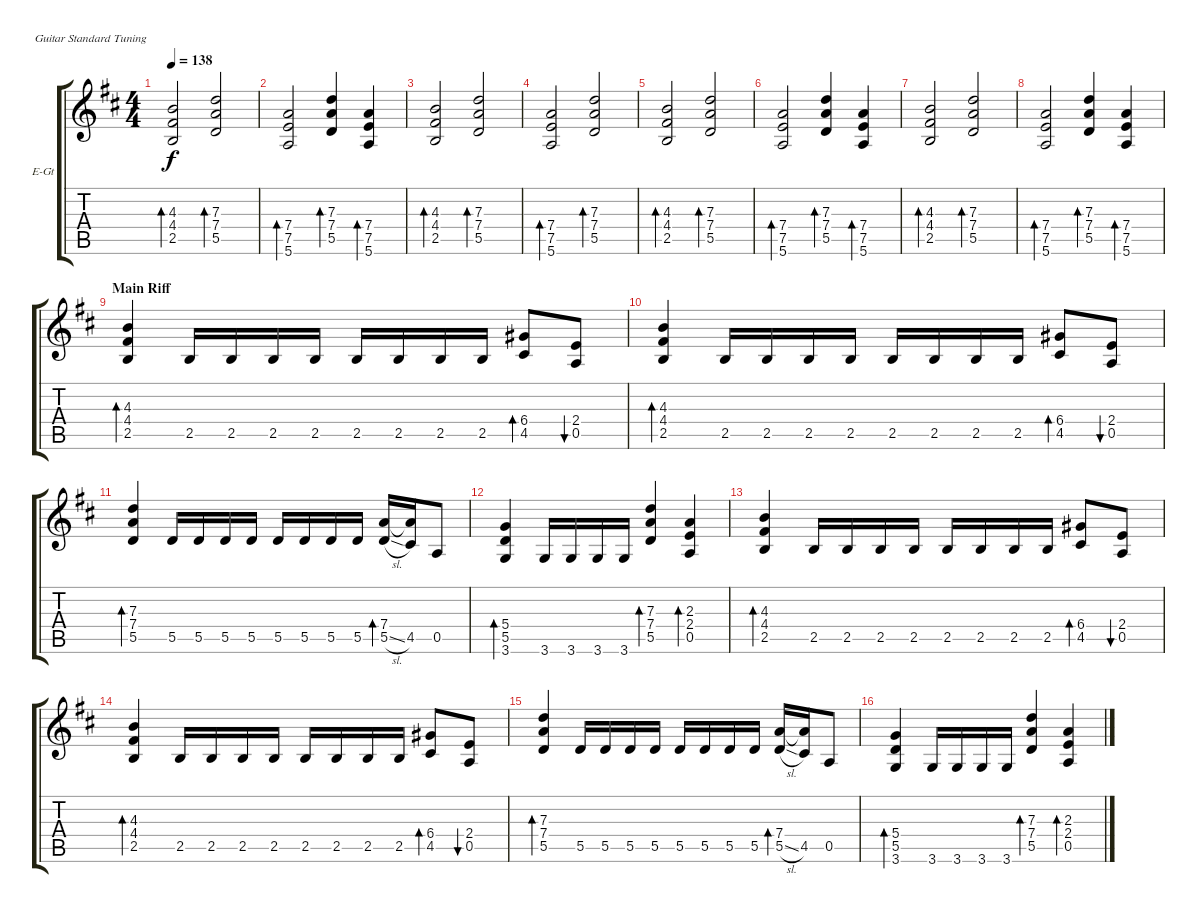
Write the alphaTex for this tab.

\defaultSystemsLayout 4
\bracketExtendMode groupsimilarinstruments
\firstSystemTrackNameOrientation horizontal
\otherSystemsTrackNameOrientation horizontal
\track ("Electric Guitar" "E-Gt") {instrument distortionguitar}
\staff {score tabs}
\tuning (E4 B3 G3 D3 A2 E2)
\ts (4 4)
\tempo 138
\clef g2
\ks d
(2.5 4.4 4.3).2{bd 30 dy f} (5.5 7.4 7.3).2{bd 30} |
(5.6 7.5 7.4).2{bd 30} (5.5 7.4 7.3).4{bd 30} (5.6 7.5 7.4).4{bd 30} |
(2.5 4.4 4.3).2{bd 30} (5.5 7.4 7.3).2{bd 30} |
(5.6 7.5 7.4).2{bd 30} (5.5 7.4 7.3).2{bd 30} |
(2.5 4.4 4.3).2{bd 30} (5.5 7.4 7.3).2{bd 30} |
(5.6 7.5 7.4).2{bd 30} (5.5 7.4 7.3).4{bd 30} (5.6 7.5 7.4).4{bd 30} |
(2.5 4.4 4.3).2{bd 30} (5.5 7.4 7.3).2{bd 30} |
(5.6 7.5 7.4).2{bd 30} (5.5 7.4 7.3).4{bd 30} (5.6 7.5 7.4).4{bd 30} |
\section ("" "Main Riff")
(2.5 4.4 4.3).4{bd 30} 2.5.16 2.5.16 2.5.16 2.5.16 2.5.16 2.5.16 2.5.16 2.5.16 (4.5 6.4).8{bd 30} (0.5 2.4).8{bu 30} |
(2.5 4.4 4.3).4{bd 30} 2.5.16 2.5.16 2.5.16 2.5.16 2.5.16 2.5.16 2.5.16 2.5.16 (4.5 6.4).8{bd 30} (0.5 2.4).8{bu 30} |
(5.5 7.4 7.3).4{bd 30} 5.5.16 5.5.16 5.5.16 5.5.16 5.5.16 5.5.16 5.5.16 5.5.16 (5.5{sl} 7.4).16{bd 30} (4.5 7.4{t}).16 0.5.8 |
(3.6 5.5 5.4).4{bd 30} 3.6.16 3.6.16 3.6.16 3.6.16 (5.5 7.4 7.3).4{bd 30} (0.5 2.4 2.3).4{bd 30} |
(2.5 4.4 4.3).4{bd 30} 2.5.16 2.5.16 2.5.16 2.5.16 2.5.16 2.5.16 2.5.16 2.5.16 (4.5 6.4).8{bd 30} (0.5 2.4).8{bu 30} |
(2.5 4.4 4.3).4{bd 30} 2.5.16 2.5.16 2.5.16 2.5.16 2.5.16 2.5.16 2.5.16 2.5.16 (4.5 6.4).8{bd 30} (0.5 2.4).8{bu 30} |
(5.5 7.4 7.3).4{bd 30} 5.5.16 5.5.16 5.5.16 5.5.16 5.5.16 5.5.16 5.5.16 5.5.16 (5.5{sl} 7.4).16{bd 30} (4.5 7.4{t}).16 0.5.8 |
(3.6 5.5 5.4).4{bd 30} 3.6.16 3.6.16 3.6.16 3.6.16 (5.5 7.4 7.3).4{bd 30} (0.5 2.4 2.3).4{bd 30}
